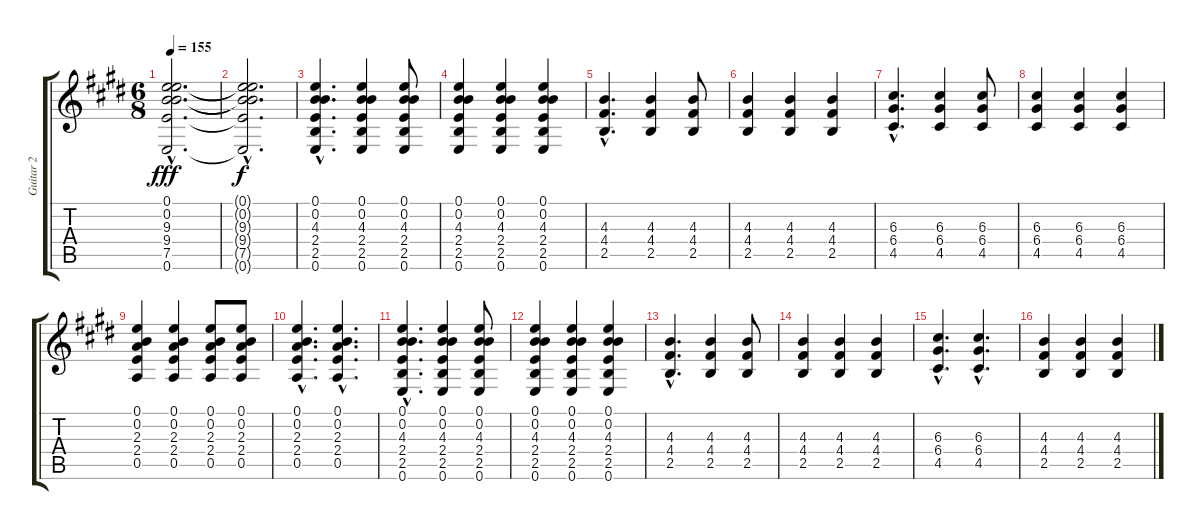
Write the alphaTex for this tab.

\track ("Guitar 2" "Guitar 2") {instrument acousticguitarsteel}
\staff {score tabs}
\tuning (E4 B3 G3 D3 A2 E2) {hide}
\ts (6 8)
\tempo 155
\clef g2
\ks e
(0.1{hac} 0.2{hac} 9.3{hac} 9.4{hac} 7.5{hac} 0.6{hac}).2{d dy fff} |
(0.1{hac t} 0.2{hac t} 9.3{hac t} 9.4{hac t} 7.5{hac t} 0.6{hac t}).2{d dy f} |
(0.1{hac} 0.2{hac} 4.3{hac} 2.4{hac} 2.5{hac} 0.6{hac}).4{d} (0.1 0.2 4.3 2.4 2.5 0.6).4 (0.1 0.2 4.3 2.4 2.5 0.6).8 |
(0.1 0.2 4.3 2.4 2.5 0.6).4 (0.1 0.2 4.3 2.4 2.5 0.6).4 (0.1 0.2 4.3 2.4 2.5 0.6).4 |
(4.3{hac} 4.4{hac} 2.5{hac}).4{d} (4.3 4.4 2.5).4 (4.3 4.4 2.5).8 |
(4.3 4.4 2.5).4 (4.3 4.4 2.5).4 (4.3 4.4 2.5).4 |
(6.3{hac} 6.4{hac} 4.5{hac}).4{d} (6.3 6.4 4.5).4 (6.3 6.4 4.5).8 |
(6.3 6.4 4.5).4 (6.3 6.4 4.5).4 (6.3 6.4 4.5).4 |
(0.1 0.2 2.3 2.4 0.5).4 (0.1 0.2 2.3 2.4 0.5).4 (0.1 0.2 2.3 2.4 0.5).8 (0.1 0.2 2.3 2.4 0.5).8 |
(0.1{hac} 0.2{hac} 2.3{hac} 2.4{hac} 0.5{hac}).4{d} (0.1{hac} 0.2{hac} 2.3{hac} 2.4{hac} 0.5{hac}).4{d} |
(0.1{hac} 0.2{hac} 4.3{hac} 2.4{hac} 2.5{hac} 0.6{hac}).4{d} (0.1 0.2 4.3 2.4 2.5 0.6).4 (0.1 0.2 4.3 2.4 2.5 0.6).8 |
(0.1 0.2 4.3 2.4 2.5 0.6).4 (0.1 0.2 4.3 2.4 2.5 0.6).4 (0.1 0.2 4.3 2.4 2.5 0.6).4 |
(4.3{hac} 4.4{hac} 2.5{hac}).4{d} (4.3 4.4 2.5).4 (4.3 4.4 2.5).8 |
(4.3 4.4 2.5).4 (4.3 4.4 2.5).4 (4.3 4.4 2.5).4 |
(6.3{hac} 6.4{hac} 4.5{hac}).4{d} (6.3{hac} 6.4{hac} 4.5{hac}).4{d} |
(4.3 4.4 2.5).4 (4.3 4.4 2.5).4 (4.3 4.4 2.5).4
